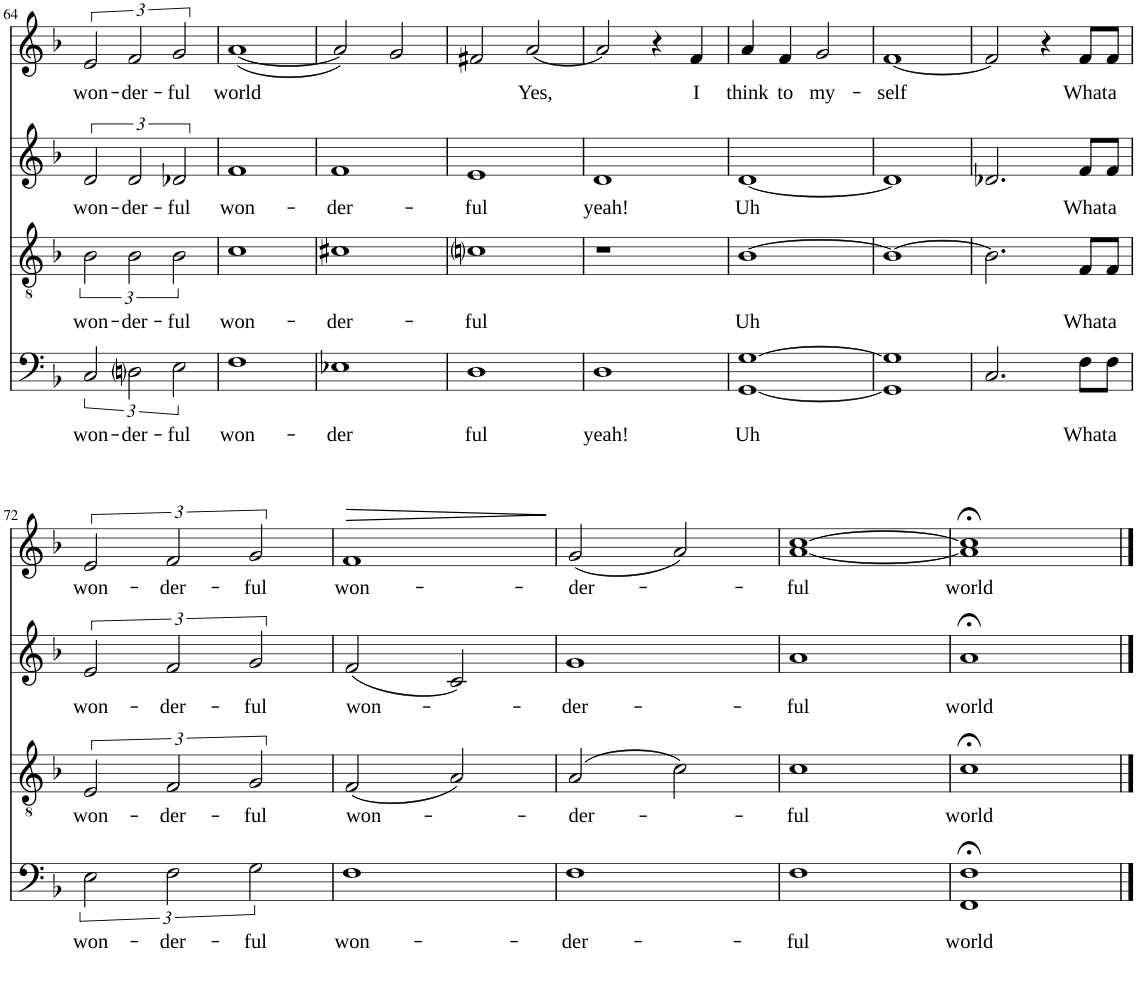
**kern	**text	**kern	**text	**kern	**text	**kern	**text	**dynam
*part4	*part4	*part3	*part3	*part2	*part2	*part1	*part1	*part1
*staff4	*staff4	*staff3	*staff3	*staff2	*staff2	*staff1	*staff1	*staff1
*I"Bass	*	*I"Tenor	*	*I"Alto	*	*I"Soprano	*	*
*I'B	*	*I'T	*	*	*	*I'S	*	*
!!LO:PB:g=z
*clefF4	*	*clefGv2	*	*clefG2	*	*clefG2	*	*
*k[b-]	*	*k[b-]	*	*k[b-]	*	*k[b-]	*	*
*M2/2	*	*M2/2	*	*M2/2	*	*M2/2	*	*
=64	=64	=64	=64	=64	=64	=64	=64	=64
!	!LO:LY:b	!	!LO:LY:b	!	!LO:LY:b	!	!LO:LY:b	!
3C/	won-	3B-\	won-	3d/	won-	3e/	won-	.
!	!LO:LY:b	!	!LO:LY:b	!	!LO:LY:b	!	!LO:LY:b	!
3Dni\	-der-	3B-\	-der-	3d/	-der-	3f/	-der-	.
!	!LO:LY:b	!	!LO:LY:b	!	!LO:LY:b	!	!LO:LY:b	!
3E\	-ful	3B-\	-ful	3d-X/	-ful	3g/	-ful	.
=65	=65	=65	=65	=65	=65	=65	=65	=65
!	!LO:LY:b	!	!LO:LY:b	!	!LO:LY:b	!	!LO:LY:b	!
1F	won-	1c	won-	1f	won-	([1a	world	.
=66	=66	=66	=66	=66	=66	=66	=66	=66
!	!LO:LY:b	!	!LO:LY:b	!	!LO:LY:b	!	!	!
1E-X	-der	1c#X	-der-	1f	-der-	2a/])	.	.
.	.	.	.	.	.	2g/	.	.
=67	=67	=67	=67	=67	=67	=67	=67	=67
!	!LO:LY:b	!	!LO:LY:b	!	!LO:LY:b	!	!	!
1D	ful	1cni	-ful	1e	-ful	2f#X/	.	.
!	!	!	!	!	!	!	!LO:LY:b	!
.	.	.	.	.	.	[2a/	Yes,	.
=68	=68	=68	=68	=68	=68	=68	=68	=68
!	!LO:LY:b	!	!	!	!LO:LY:b	!	!	!
1D	yeah!	1r	.	1d	yeah!	2a/]	.	.
.	.	.	.	.	.	4r	.	.
!	!	!	!	!	!	!	!LO:LY:b	!
.	.	.	.	.	.	4f/	I	.
=69	=69	=69	=69	=69	=69	=69	=69	=69
!	!LO:LY:b	!	!LO:LY:b	!	!LO:LY:b	!	!LO:LY:b	!
[1GG [1G	Uh	[1B-	Uh	[1d	Uh	4a/	think	.
!	!	!	!	!	!	!	!LO:LY:b	!
.	.	.	.	.	.	4f/	to	.
!	!	!	!	!	!	!	!LO:LY:b	!
.	.	.	.	.	.	2g/	my-	.
=70	=70	=70	=70	=70	=70	=70	=70	=70
!	!	!	!	!	!	!	!LO:LY:b	!
1GG] 1G]	.	1B-_	.	1d]	.	[1f	-self	.
=71	=71	=71	=71	=71	=71	=71	=71	=71
2.C/	.	2.B-\]	.	2.d-X/	.	2f/]	.	.
.	.	.	.	.	.	4r	.	.
!	!LO:LY:b	!	!LO:LY:b	!	!LO:LY:b	!	!LO:LY:b	!
8F\L	What	8F/L	What	8f/L	What	8f/L	What	.
!	!LO:LY:b	!	!LO:LY:b	!	!LO:LY:b	!	!LO:LY:b	!
8F\J	a	8F/J	a	8f/J	a	8f/J	a	.
!!LO:LB:g=z
=72	=72	=72	=72	=72	=72	=72	=72	=72
!	!LO:LY:b	!	!LO:LY:b	!	!LO:LY:b	!	!LO:LY:b	!
3E\	won-	3E/	won-	3e/	won-	3e/	won-	.
!	!LO:LY:b	!	!LO:LY:b	!	!LO:LY:b	!	!LO:LY:b	!
3F\	-der-	3F/	-der-	3f/	-der-	3f/	-der-	.
!	!LO:LY:b	!	!LO:LY:b	!	!LO:LY:b	!	!LO:LY:b	!
3G\	-ful	3G/	-ful	3g/	-ful	3g/	-ful	.
=73	=73	=73	=73	=73	=73	=73	=73	=73
!	!LO:LY:b	!	!LO:LY:b	!	!LO:LY:b	!	!LO:LY:b	!LO:HP:b
1F	won-	(2F/	won-	(2f/	won-	1f	won-	>
.	.	2A/)	.	2c/)	.	.	.	.
.	.	.	.	.	.	.	.	]
=74	=74	=74	=74	=74	=74	=74	=74	=74
!	!LO:LY:b	!	!LO:LY:b	!	!LO:LY:b	!	!LO:LY:b	!
1F	-der-	(2A/	-der-	1g	der-	(2g/	-der-	.
.	.	2c\)	.	.	.	2a/)	.	.
=75	=75	=75	=75	=75	=75	=75	=75	=75
!	!LO:LY:b	!	!LO:LY:b	!	!LO:LY:b	!	!LO:LY:b	!
1F	-ful	1c	-ful	1a	-ful	[1a [1cc	-ful	.
=76	=76	=76	=76	=76	=76	=76	=76	=76
!	!LO:LY:b	!	!LO:LY:b	!	!LO:LY:b	!	!LO:LY:b	!
1FF;< 1F;<	world	1c;<	world	1a;<	world	1a];< 1cc];<	world	.
==	==	==	==	==	==	==	==	==
*-	*-	*-	*-	*-	*-	*-	*-	*-
